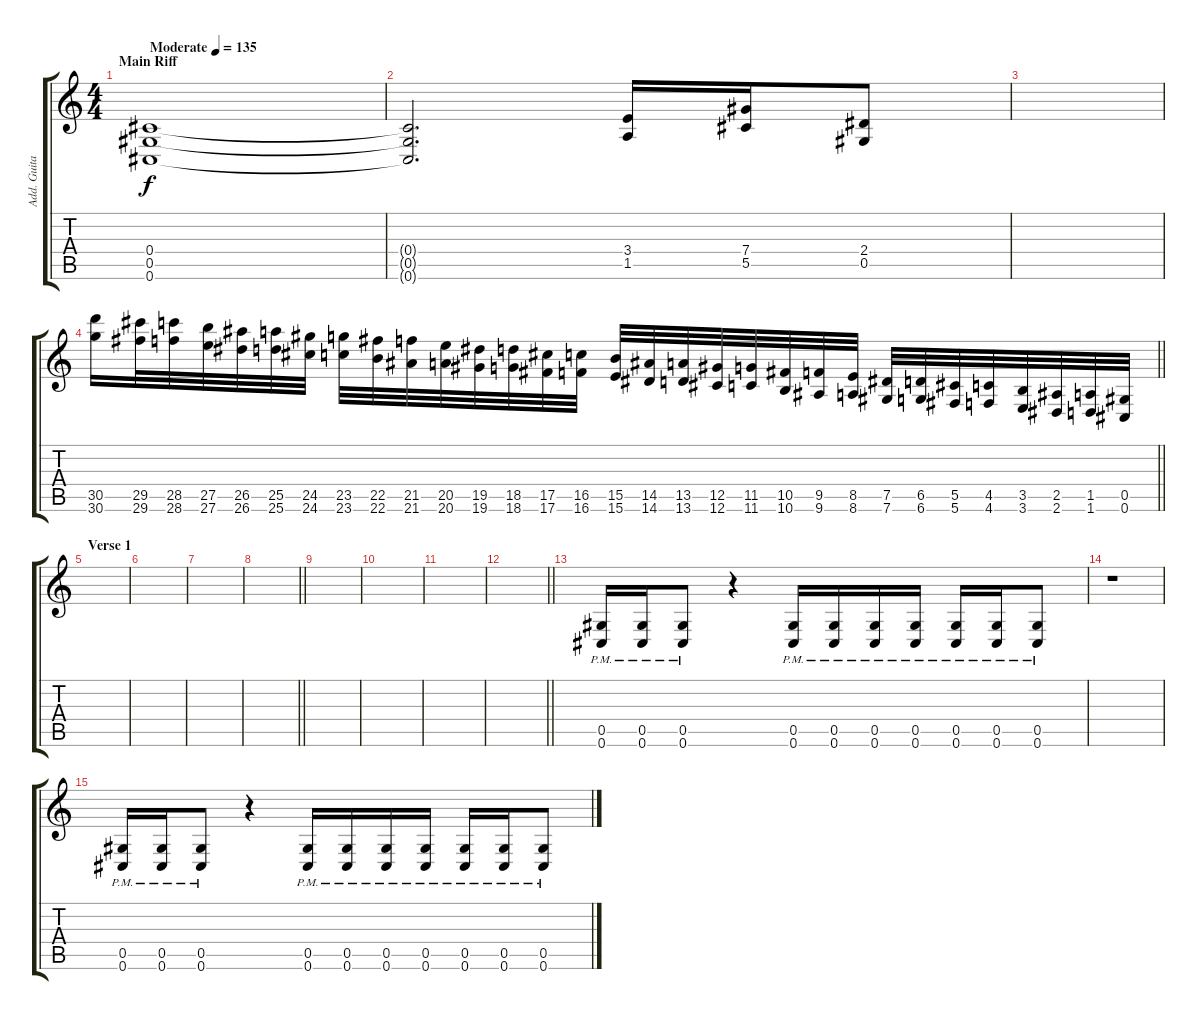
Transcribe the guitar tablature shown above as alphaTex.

\track ("Add. Guitar 2" "Add. Guita") {instrument overdrivenguitar}
\staff {score tabs}
\tuning (Eb4 Bb3 Gb3 Db3 Ab2 Db2) {hide}
\ts (4 4)
\section ("" "Main Riff")
\tempo (135 "Moderate")
\clef g2
\ks c
(0.4 0.5 0.6).1{dy f instrument overdrivenguitar} |
(0.4{t} 0.5{t} 0.6{t}).2{d} (3.4 1.5).16 (7.4 5.5).16 (2.4 0.5).8 |
|
\barLineRight lightlight
(30.5 30.6).16{instrument guitarharmonics} (29.5 29.6).32 (28.5 28.6).32 (27.5 27.6).32 (26.5 26.6).32 (25.5 25.6).32 (24.5 24.6).32 (23.5 23.6).32 (22.5 22.6).32 (21.5 21.6).32 (20.5 20.6).32 (19.5 19.6).32 (18.5 18.6).32 (17.5 17.6).32 (16.5 16.6).32 (15.5 15.6).32 (14.5 14.6).32 (13.5 13.6).32 (12.5 12.6).32 (11.5 11.6).32 (10.5 10.6).32 (9.5 9.6).32 (8.5 8.6).32 (7.5 7.6).32 (6.5 6.6).32 (5.5 5.6).32 (4.5 4.6).32 (3.5 3.6).32 (2.5 2.6).32 (1.5 1.6).32 (0.5 0.6).32 |
\section ("" "Verse 1")
|
|
|
\barLineRight lightlight
|
|
|
|
\barLineRight lightlight
|
(0.5{pm} 0.6{pm}).16 (0.5{pm} 0.6{pm}).16 (0.5{pm} 0.6{pm}).8 r.4 (0.5{pm} 0.6{pm}).16 (0.5{pm} 0.6{pm}).16 (0.5{pm} 0.6{pm}).16 (0.5{pm} 0.6{pm}).16 (0.5{pm} 0.6{pm}).16 (0.5{pm} 0.6{pm}).16 (0.5{pm} 0.6{pm}).8 |
r.1 |
(0.5{pm} 0.6{pm}).16 (0.5{pm} 0.6{pm}).16 (0.5{pm} 0.6{pm}).8 r.4 (0.5{pm} 0.6{pm}).16 (0.5{pm} 0.6{pm}).16 (0.5{pm} 0.6{pm}).16 (0.5{pm} 0.6{pm}).16 (0.5{pm} 0.6{pm}).16 (0.5{pm} 0.6{pm}).16 (0.5{pm} 0.6{pm}).8
